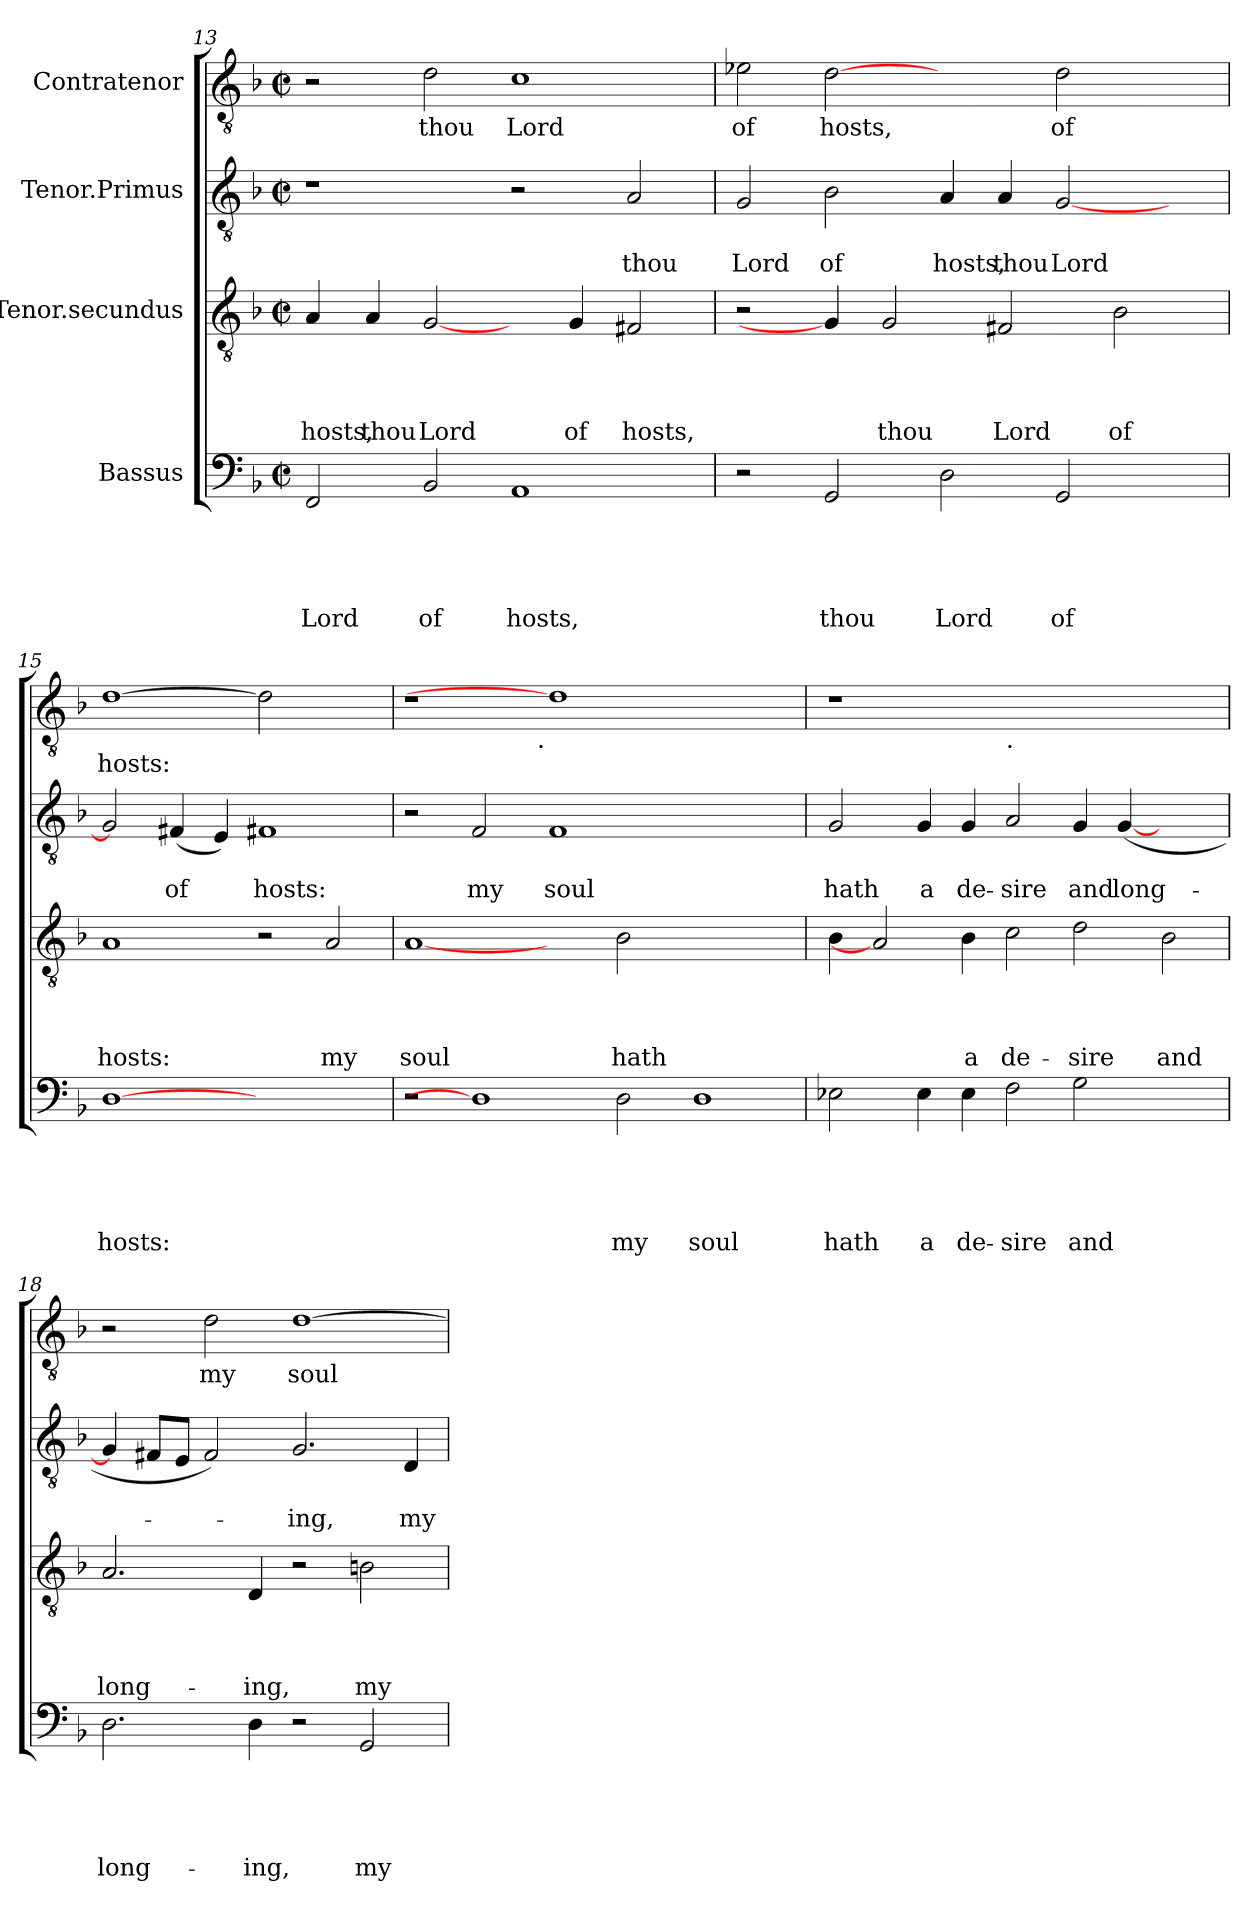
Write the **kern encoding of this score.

**kern	**text	**text	**text	**text	**text	**kern	**text	**text	**text	**text	**kern	**text	**text	**kern	**text
*part4	*part4	*part4	*part4	*part4	*part4	*part3	*part3	*part3	*part3	*part3	*part2	*part2	*part2	*part1	*part1
*staff4	*staff4	*staff4	*staff4	*staff4	*staff4	*staff3	*staff3	*staff3	*staff3	*staff3	*staff2	*staff2	*staff2	*staff1	*staff1
*I"Bassus	*	*	*	*	*	*I"Tenor.secundus	*	*	*	*	*I"Tenor.Primus	*	*	*I"Contratenor	*
!!LO:LB:g=z
*clefF4	*	*	*	*	*	*clefGv2	*	*	*	*	*clefGv2	*	*	*clefGv2	*
*k[b-]	*	*	*	*	*	*k[b-]	*	*	*	*	*k[b-]	*	*	*k[b-]	*
*F:	*	*	*	*	*	*F:	*	*	*	*	*F:	*	*	*F:	*
*M2/2	*	*	*	*	*	*M2/2	*	*	*	*	*M2/2	*	*	*M2/2	*
*met(c|)	*	*	*	*	*	*met(c|)	*	*	*	*	*met(c|)	*	*	*met(c|)	*
=13	=13	=13	=13	=13	=13	=13	=13	=13	=13	=13	=13	=13	=13	=13	=13
!	!	!	!	!	!LO:LY:b	!	!	!	!	!LO:LY:b	!	!	!	!	!
2FF/	.	.	.	.	Lord	4A/	.	.	.	hosts,	1r	.	.	2r	.
!	!	!	!	!	!	!	!	!	!	!LO:LY:b	!	!	!	!	!
.	.	.	.	.	.	4A/	.	.	.	thou	.	.	.	.	.
!	!	!	!	!	!LO:LY:b	!	!	!	!	!LO:LY:b	!	!	!	!	!LO:LY:b
2BB-/	.	.	.	.	of	[2G/	.	.	.	Lord	.	.	.	2d\	thou
!	!	!	!	!	!LO:LY:b	!	!	!	!	!	!	!	!	!	!LO:LY:b
1AA	.	.	.	.	hosts,	4ryy	.	.	.	.	2r	.	.	1c	Lord
!	!	!	!	!	!	!	!	!	!	!LO:LY:b	!	!	!	!	!
.	.	.	.	.	.	4G/	.	.	.	of	.	.	.	.	.
!	!	!	!	!	!	!	!	!	!	!LO:LY:b	!	!	!LO:LY:b	!	!
.	.	.	.	.	.	2F#X/	.	.	.	hosts,	2A/	.	thou	.	.
=14	=14	=14	=14	=14	=14	=14	=14	=14	=14	=14	=14	=14	=14	=14	=14
!	!	!	!	!	!	!	!	!	!	!	!	!	!LO:LY:b	!	!LO:LY:b
2r	.	.	.	.	.	2r	.	.	.	.	2G/	.	Lord	2e-X\	of
!	!	!	!	!	!LO:LY:b	!	!	!	!	!	!	!	!LO:LY:b	!	!LO:LY:b
2GG/	.	.	.	.	thou	4G/]	.	.	.	.	2B-\	.	of	[2d	hosts,
!	!	!	!	!	!	!	!	!	!	!LO:LY:b	!	!	!	!	!
.	.	.	.	.	.	2G/	.	.	.	thou	.	.	.	.	.
!	!	!	!	!	!LO:LY:b	!	!	!	!	!	!	!	!LO:LY:b	!	!
2D\	.	.	.	.	Lord	.	.	.	.	.	4A/	.	hosts,	2ryy	.
!	!	!	!	!	!	!	!	!	!	!LO:LY:b	!	!	!LO:LY:b	!	!
.	.	.	.	.	.	2F#X/	.	.	.	Lord	4A/	.	thou	.	.
!	!	!	!	!	!LO:LY:b	!	!	!	!	!	!	!	!LO:LY:b	!	!LO:LY:b
2GG/	.	.	.	.	of	.	.	.	.	.	[<2G/	.	Lord	2d\	of
!	!	!	!	!	!	!	!	!	!	!LO:LY:b	!	!	!	!	!
.	.	.	.	.	.	2B-\	.	.	.	of	.	.	.	.	.
4ryy	.	.	.	.	.	.	.	.	.	.	4ryy	.	.	4ryy	.
=15	=15	=15	=15	=15	=15	=15	=15	=15	=15	=15	=15	=15	=15	=15	=15
!	!	!	!	!	!LO:LY:b	!	!	!	!	!LO:LY:b	!	!	!	!	!LO:LY:b
[1D	.	.	.	.	hosts:	1A	.	.	.	hosts:	2G/]	.	.	[1d	hosts:
!	!	!	!	!	!	!	!	!	!	!	!	!	!LO:LY:b	!	!
.	.	.	.	.	.	.	.	.	.	.	(<4F#X/	.	of	.	.
.	.	.	.	.	.	.	.	.	.	.	4E/)	.	.	.	.
!	!	!	!	!	!	!	!	!	!	!	!	!	!LO:LY:b	!	!
1ryy	.	.	.	.	.	2r	.	.	.	.	1F#X	.	hosts:	2d]	.
!	!	!	!	!	!	!	!	!	!	!LO:LY:b	!	!	!	!	!
.	.	.	.	.	.	2A/	.	.	.	my	.	.	.	2ryy	.
=16	=16	=16	=16	=16	=16	=16	=16	=16	=16	=16	=16	=16	=16	=16	=16
!	!	!	!	!	!	!	!	!	!	!LO:LY:b	!	!	!	!	!
*	*	*	*	*	*	*	*	*	*	*	*	*	*	*^	*
2r	.	.	.	.	.	[1A	.	.	.	soul	2r	.	.	1r	2ryy	.
!	!	!	!	!	!	!	!	!	!	!	!	!	!LO:LY:b	!	!	!
1D]	.	.	.	.	.	.	.	.	.	.	2F/	.	my	.	4...ryy	.
!	!	!	!	!	!	!	!	!	!	!	!	!	!	!	!LO:TX:b:t=.	!
.	.	.	.	.	.	.	.	.	.	.	.	.	.	.	1ryy	.
!	!	!	!	!	!	!	!	!	!	!	!	!	!LO:LY:b	!	!	!
.	.	.	.	.	.	2ryy	.	.	.	.	1F	.	soul	1d]	.	.
!	!	!	!	!	!LO:LY:b	!	!	!	!	!LO:LY:b	!	!	!	!	!	!
2D\	.	.	.	.	my	2B-\	.	.	.	hath	.	.	.	.	.	.
.	.	.	.	.	.	.	.	.	.	.	.	.	.	.	1ryy	.
!	!	!	!	!	!LO:LY:b	!	!	!	!	!	!	!	!	!	!	!
1D	.	.	.	.	soul	1ryy	.	.	.	.	1ryy	.	.	1ryy	.	.
.	.	.	.	.	.	.	.	.	.	.	.	.	.	.	32ryy	.
!!LO:LB:g=z
=17	=17	=17	=17	=17	=17	=17	=17	=17	=17	=17	=17	=17	=17	=17	=17	=17
!	!	!	!	!	!LO:LY:b	!	!	!	!	!	!	!	!LO:LY:b	!	!	!
*	*	*	*	*	*	*	*	*	*	*	*	*	*	*v	*v	*
2E-X\	.	.	.	.	hath	4B-\	.	.	.	.	2G/	.	hath	1r	.
.	.	.	.	.	.	2A]	.	.	.	.	.	.	.	.	.
!	!	!	!	!	!LO:LY:b	!	!	!	!	!	!	!	!LO:LY:b	!	!
4E-\	.	.	.	.	a	.	.	.	.	.	4G/	.	a	.	.
!	!	!	!	!	!LO:LY:b	!	!	!	!	!LO:LY:b	!	!	!LO:LY:b	!	!
4E-\	.	.	.	.	de-	4B-\	.	.	.	a	4G/	.	de-	.	.
!	!	!	!	!	!	!	!	!	!	!	!	!	!	!LO:TX:b:t=.	!
!	!	!	!	!	!LO:LY:b:rj	!	!	!	!	!LO:LY:b	!	!	!LO:LY:b:rj	!	!
2F\	.	.	.	.	-sire	2c\	.	.	.	de-	2A/	.	-sire	1.ryy	.
!	!	!	!	!	!LO:LY:b	!	!	!	!	!LO:LY:b	!	!	!LO:LY:b	!	!
2G\	.	.	.	.	and	2d\	.	.	.	-sire	4G/	.	and	.	.
!	!	!	!	!	!	!	!	!	!	!	!	!	!LO:LY:b	!	!
.	.	.	.	.	.	.	.	.	.	.	(<[<4G/	.	long-	.	.
!	!	!	!	!	!	!	!	!	!	!LO:LY:b	!	!	!	!	!
2ryy	.	.	.	.	.	2B-\	.	.	.	and	2ryy	.	.	.	.
=18	=18	=18	=18	=18	=18	=18	=18	=18	=18	=18	=18	=18	=18	=18	=18
!	!	!	!	!	!LO:LY:b	!	!	!	!	!LO:LY:b	!	!	!	!	!
2.D\	.	.	.	.	long-	2.A/	.	.	.	long-	4G/]	.	.	2r	.
.	.	.	.	.	.	.	.	.	.	.	8F#X/L	.	.	.	.
.	.	.	.	.	.	.	.	.	.	.	8E/J	.	.	.	.
!	!	!	!	!	!	!	!	!	!	!	!	!	!	!	!LO:LY:b
.	.	.	.	.	.	.	.	.	.	.	2F#/)	.	.	2d\	my
!	!	!	!	!	!LO:LY:b	!	!	!	!	!LO:LY:b	!	!	!	!	!
4D\	.	.	.	.	-ing,	4D/	.	.	.	-ing,	.	.	.	.	.
!	!	!	!	!	!	!	!	!	!	!	!	!	!LO:LY:b	!	!LO:LY:b
2r	.	.	.	.	.	2r	.	.	.	.	2.G/	.	-ing,	[>1d	soul
!	!	!	!	!	!LO:LY:b	!	!	!	!	!LO:LY:b	!	!	!	!	!
2GG/	.	.	.	.	my	2Bn\	.	.	.	my	.	.	.	.	.
!	!	!	!	!	!	!	!	!	!	!	!	!	!LO:LY:b	!	!
.	.	.	.	.	.	.	.	.	.	.	4D/	.	my	.	.
=	=	=	=	=	=	=	=	=	=	=	=	=	=	=	=
*-	*-	*-	*-	*-	*-	*-	*-	*-	*-	*-	*-	*-	*-	*-	*-
